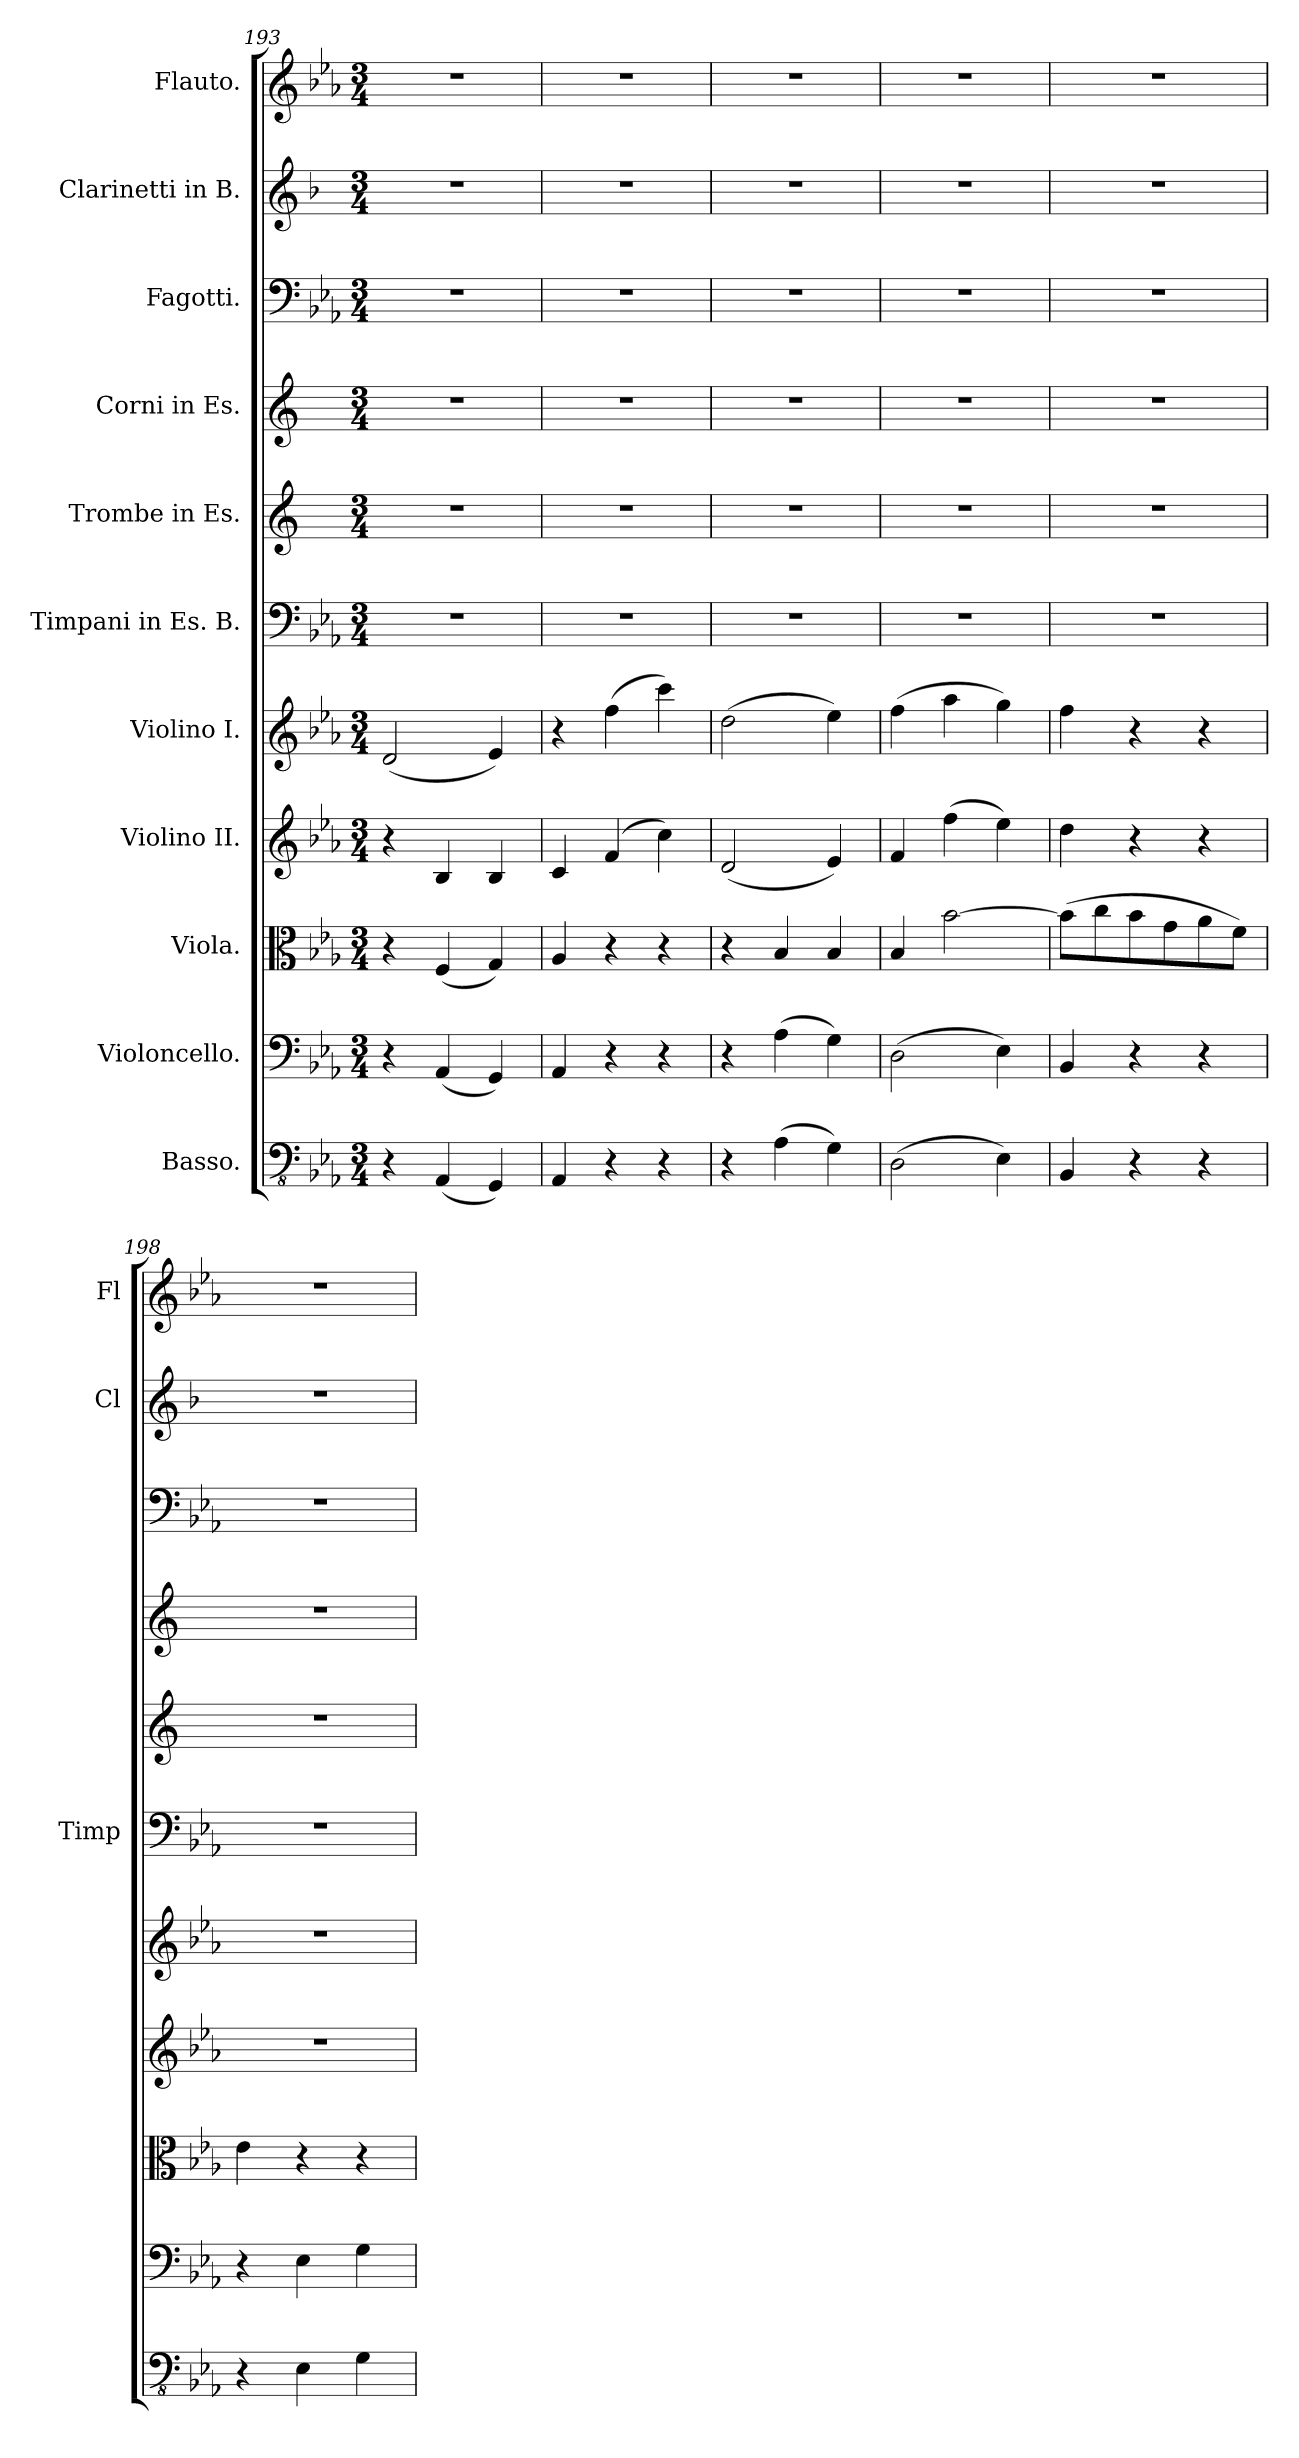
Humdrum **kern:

**kern	**kern	**kern	**kern	**kern	**kern	**kern	**kern	**kern	**kern	**kern
*part11	*part10	*part9	*part8	*part7	*part6	*part5	*part4	*part3	*part2	*part1
*staff11	*staff10	*staff9	*staff8	*staff7	*staff6	*staff5	*staff4	*staff3	*staff2	*staff1
*I"Basso.	*I"Violoncello.	*I"Viola.	*I"Violino II.	*I"Violino I.	*I"Timpani in Es. B.	*I"Trombe in Es.	*I"Corni in Es.	*I"Fagotti.	*I"Clarinetti in B.	*I"Flauto.
*	*	*	*	*	*I'Timp	*	*	*	*I'Cl	*I'Fl
*clefFv4	*clefF4	*clefC3	*clefG2	*clefG2	*clefF4	*clefG2	*clefG2	*clefF4	*clefG2	*clefG2
*	*	*	*	*	*	*ITrd-2c-3	*ITrd5c9	*	*ITrd1c2	*
*k[b-e-a-]	*k[b-e-a-]	*k[b-e-a-]	*k[b-e-a-]	*k[b-e-a-]	*k[b-e-a-]	*k[b-e-a-]	*k[b-e-a-]	*k[b-e-a-]	*k[b-e-a-]	*k[b-e-a-]
*M3/4	*M3/4	*M3/4	*M3/4	*M3/4	*M3/4	*M3/4	*M3/4	*M3/4	*M3/4	*M3/4
=193	=193	=193	=193	=193	=193	=193	=193	=193	=193	=193
4r	4r	4r	4r	(<2d/	2.r	2.r	2.r	2.r	2.r	2.r
(<4AAA-/	(<4AA-/	(<4F/	4B-/	.	.	.	.	.	.	.
4GGG/)	4GG/)	4G/)	4B-/	4e-/)	.	.	.	.	.	.
=194	=194	=194	=194	=194	=194	=194	=194	=194	=194	=194
4AAA-/	4AA-/	4A-/	4c/	4r	2.r	2.r	2.r	2.r	2.r	2.r
4r	4r	4r	(>4f/	(>4ff\	.	.	.	.	.	.
4r	4r	4r	4cc\)	4ccc\)	.	.	.	.	.	.
=195	=195	=195	=195	=195	=195	=195	=195	=195	=195	=195
4r	4r	4r	(<2d/	(>2dd\	2.r	2.r	2.r	2.r	2.r	2.r
(>4AA-\	(>4A-\	4B-/	.	.	.	.	.	.	.	.
4GG\)	4G\)	4B-/	4e-/)	4ee-\)	.	.	.	.	.	.
=196	=196	=196	=196	=196	=196	=196	=196	=196	=196	=196
(>2DD\	(>2D\	4B-/	4f/	(>4ff\	2.r	2.r	2.r	2.r	2.r	2.r
.	.	[2b-\	(>4ff\	4aa-\	.	.	.	.	.	.
4EE-\)	4E-\)	.	4ee-\)	4gg\)	.	.	.	.	.	.
=197	=197	=197	=197	=197	=197	=197	=197	=197	=197	=197
4BBB-/	4BB-/	(>8b-\L]	4dd\	4ff\	2.r	2.r	2.r	2.r	2.r	2.r
.	.	8cc\	.	.	.	.	.	.	.	.
4r	4r	8b-\	4r	4r	.	.	.	.	.	.
.	.	8g\	.	.	.	.	.	.	.	.
4r	4r	8a-\	4r	4r	.	.	.	.	.	.
.	.	8f\J)	.	.	.	.	.	.	.	.
=198	=198	=198	=198	=198	=198	=198	=198	=198	=198	=198
4r	4r	4e-\	2.r	2.r	2.r	2.r	2.r	2.r	2.r	2.r
4EE-\	4E-\	4r	.	.	.	.	.	.	.	.
4GG\	4G\	4r	.	.	.	.	.	.	.	.
=	=	=	=	=	=	=	=	=	=	=
*-	*-	*-	*-	*-	*-	*-	*-	*-	*-	*-
